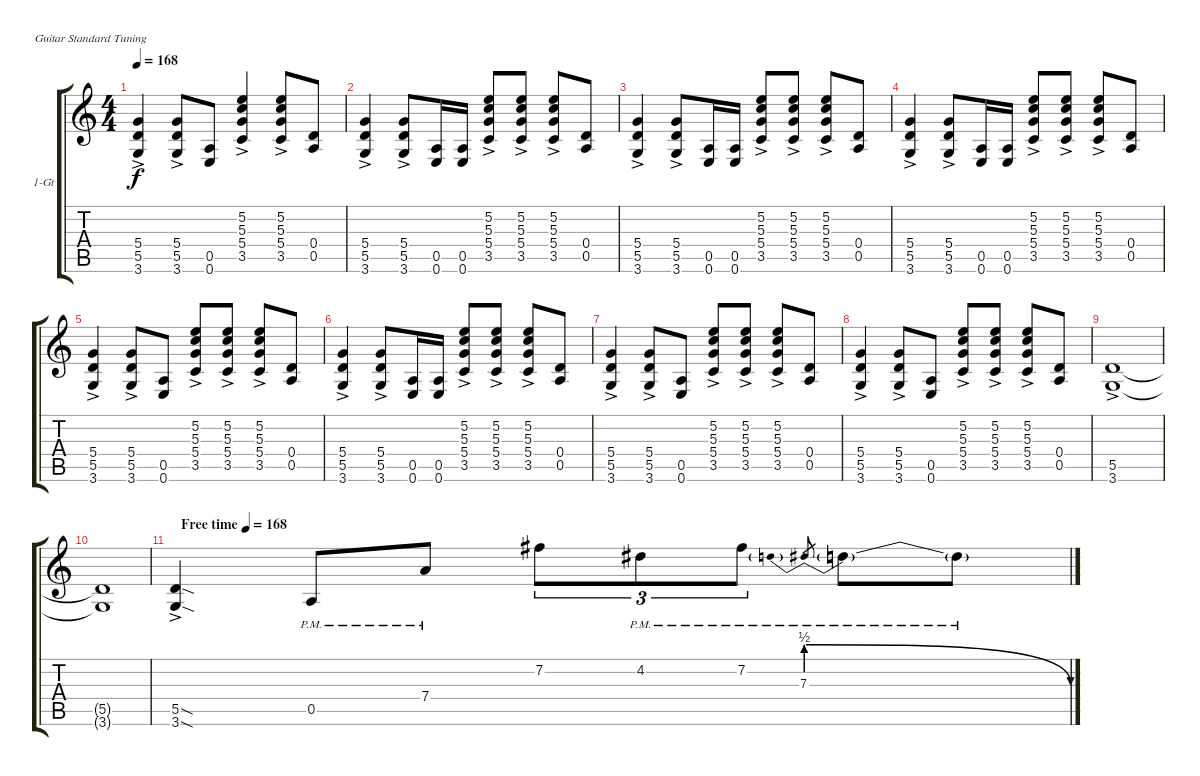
\bracketExtendMode groupsimilarinstruments
\firstSystemTrackNameOrientation horizontal
\otherSystemsTrackNameOrientation horizontal
\track ("Guitar" "1-Gt") {instrument distortionguitar}
\staff {score tabs}
\tuning (E4 B3 G3 D3 A2 E2)
\ts (4 4)
\tempo 168
\clef g2
\scale
0.960908
\ks c
(5.4{ac} 5.5{ac} 3.6{ac}).4{dy f} (5.4{ac} 5.5{ac} 3.6{ac}).8 (0.5 0.6).8 (5.2{ac} 5.3{ac} 5.4{ac} 3.5{ac}).4 (5.2{ac} 5.3{ac} 5.4{ac} 3.5{ac}).8 (0.4 0.5).8 |
\scale
0.960908 (5.4{ac} 5.5{ac} 3.6{ac}).4 (5.4{ac} 5.5{ac} 3.6{ac}).8 (0.5 0.6).16 (0.5 0.6).16 (5.2{ac} 5.3{ac} 5.4{ac} 3.5{ac}).8 (5.2{ac} 5.3{ac} 5.4{ac} 3.5{ac}).8 (5.2{ac} 5.3{ac} 5.4{ac} 3.5{ac}).8 (0.4 0.5).8 |
\scale
1.07818 (5.4{ac} 5.5{ac} 3.6{ac}).4 (5.4{ac} 5.5{ac} 3.6{ac}).8 (0.5 0.6).16 (0.5 0.6).16 (5.2{ac} 5.3{ac} 5.4{ac} 3.5{ac}).8 (5.2{ac} 5.3{ac} 5.4{ac} 3.5{ac}).8 (5.2{ac} 5.3{ac} 5.4{ac} 3.5{ac}).8 (0.4 0.5).8 |
\scale
0.960908 (5.4{ac} 5.5{ac} 3.6{ac}).4 (5.4{ac} 5.5{ac} 3.6{ac}).8 (0.5 0.6).16 (0.5 0.6).16 (5.2{ac} 5.3{ac} 5.4{ac} 3.5{ac}).8 (5.2{ac} 5.3{ac} 5.4{ac} 3.5{ac}).8 (5.2{ac} 5.3{ac} 5.4{ac} 3.5{ac}).8 (0.4 0.5).8 |
\scale
0.960908 (5.4{ac} 5.5{ac} 3.6{ac}).4 (5.4{ac} 5.5{ac} 3.6{ac}).8 (0.5 0.6).8 (5.2{ac} 5.3{ac} 5.4{ac} 3.5{ac}).8 (5.2{ac} 5.3{ac} 5.4{ac} 3.5{ac}).8 (5.2{ac} 5.3{ac} 5.4{ac} 3.5{ac}).8 (0.4 0.5).8 |
\scale
1.07818 (5.4{ac} 5.5{ac} 3.6{ac}).4 (5.4{ac} 5.5{ac} 3.6{ac}).8 (0.5 0.6).16 (0.5 0.6).16 (5.2{ac} 5.3{ac} 5.4{ac} 3.5{ac}).8 (5.2{ac} 5.3{ac} 5.4{ac} 3.5{ac}).8 (5.2{ac} 5.3{ac} 5.4{ac} 3.5{ac}).8 (0.4 0.5).8 |
\scale
0.960908 (5.4{ac} 5.5{ac} 3.6{ac}).4 (5.4{ac} 5.5{ac} 3.6{ac}).8 (0.5 0.6).8 (5.2{ac} 5.3{ac} 5.4{ac} 3.5{ac}).8 (5.2{ac} 5.3{ac} 5.4{ac} 3.5{ac}).8 (5.2{ac} 5.3{ac} 5.4{ac} 3.5{ac}).8 (0.4 0.5).8 |
\scale
0.960908 (5.4{ac} 5.5{ac} 3.6{ac}).4 (5.4{ac} 5.5{ac} 3.6{ac}).8 (0.5 0.6).8 (5.2{ac} 5.3{ac} 5.4{ac} 3.5{ac}).8 (5.2{ac} 5.3{ac} 5.4{ac} 3.5{ac}).8 (5.2{ac} 5.3{ac} 5.4{ac} 3.5{ac}).8 (0.4 0.5).8 |
\scale
1.07818 (5.5{ac} 3.6{ac}).1 |
\scale
0.960908 (5.5{t} 3.6{t}).1 |
\tempo (168 "Free time" 0.00625)
\scale
0.960908 (5.5{sod ac} 3.6{sod ac}).4 0.5{pm}.8 7.4{pm}.8 7.2.8{tu (3 2)} 4.2{pm}.8{tu (3 2)} 7.2{pm}.8{tu (3 2)} 7.3{be (prebendrelease 0 2 15 0) pm}.8{gr} 7.3{pm t}.8 7.3{pm t}.8
